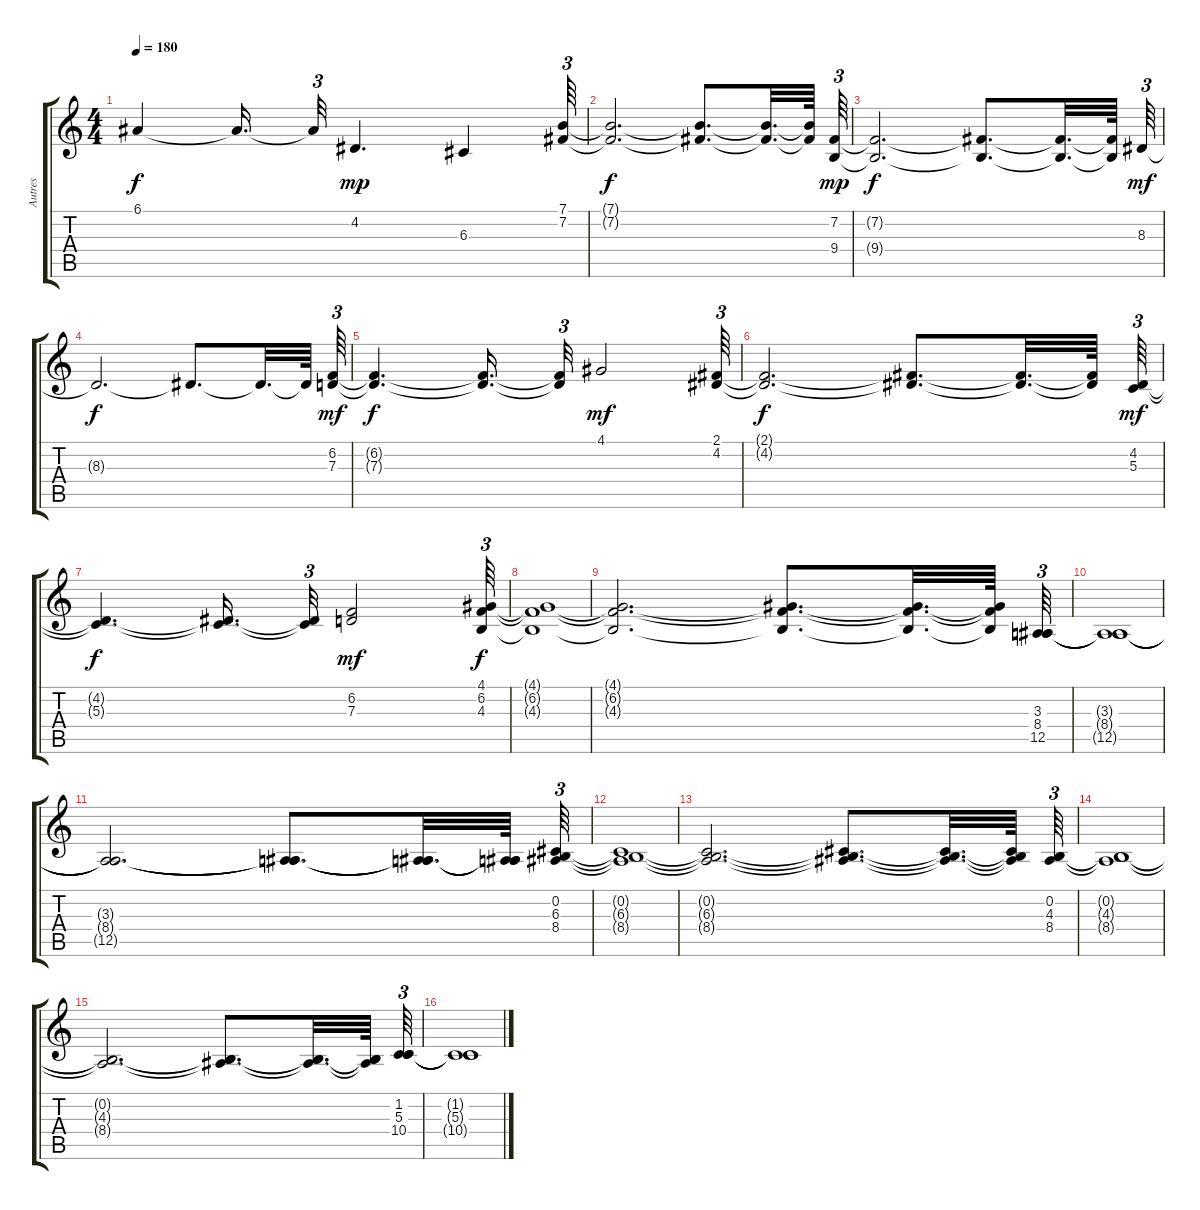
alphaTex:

\track ("Autres" "Autres") {instrument stringensemble1}
\staff {score tabs}
\tuning (E4 B3 G3 D3 A2 E2) {hide}
\ts (4 4)
\tempo 180
\clef g2
\ks c
6.1{t}.4{dy f} 6.1{t}.16{d} 6.1{t}.32{tu (3 2)} 4.2.4{d dy mp} 6.3.4 (7.1 7.2).64{tu (3 2)} |
(7.1{t} 7.2{t}).2{d dy f} (7.1{t} 7.2{t}).8{d} (7.1{t} 7.2{t}).32{d} (7.1{t} 7.2{t}).64 (7.2 9.4).64{tu (3 2) dy mp} |
(7.2{t} 9.4{t}).2{d dy f} (7.2{t} 9.4{t}).8{d} (7.2{t} 9.4{t}).32{d} (7.2{t} 9.4{t}).64 8.3.64{tu (3 2) dy mf} |
8.3{t}.2{d dy f} 8.3{t}.8{d} 8.3{t}.32{d} 8.3{t}.64 (6.2 7.3).64{tu (3 2) dy mf} |
(6.2{t} 7.3{t}).4{d dy f} (6.2{t} 7.3{t}).16{d} (6.2{t} 7.3{t}).32{tu (3 2)} 4.1.2{dy mf} (2.1 4.2).64{tu (3 2)} |
(2.1{t} 4.2{t}).2{d dy f} (2.1{t} 4.2{t}).8{d} (2.1{t} 4.2{t}).32{d} (2.1{t} 4.2{t}).64 (4.2 5.3).64{tu (3 2) dy mf} |
(4.2{t} 5.3{t}).4{d dy f} (4.2{t} 5.3{t}).16{d} (4.2{t} 5.3{t}).32{tu (3 2)} (6.2 7.3).2{dy mf} (4.1 6.2 4.3).64{tu (3 2) dy f balance 12} |
(4.1{t} 6.2{t} 4.3{t}).1 |
(4.1{t} 6.2{t} 4.3{t}).2{d} (4.1{t} 6.2{t} 4.3{t}).8{d} (4.1{t} 6.2{t} 4.3{t}).32{d} (4.1{t} 6.2{t} 4.3{t}).64 (3.3 8.4 12.5).64{tu (3 2)} |
(3.3{t} 8.4{t} 12.5{t}).1 |
(3.3{t} 8.4{t} 12.5{t}).2{d} (3.3{t} 8.4{t} 12.5{t}).8{d} (3.3{t} 8.4{t} 12.5{t}).32{d} (3.3{t} 8.4{t} 12.5{t}).64 (0.2 6.3 8.4).64{tu (3 2)} |
(0.2{t} 6.3{t} 8.4{t}).1 |
(0.2{t} 6.3{t} 8.4{t}).2{d} (0.2{t} 6.3{t} 8.4{t}).8{d} (0.2{t} 6.3{t} 8.4{t}).32{d} (0.2{t} 6.3{t} 8.4{t}).64 (0.2 4.3 8.4).64{tu (3 2)} |
(0.2{t} 4.3{t} 8.4{t}).1 |
(0.2{t} 4.3{t} 8.4{t}).2{d} (0.2{t} 4.3{t} 8.4{t}).8{d} (0.2{t} 4.3{t} 8.4{t}).32{d} (0.2{t} 4.3{t} 8.4{t}).64 (1.2 5.3 10.4).64{tu (3 2)} |
(1.2{t} 5.3{t} 10.4{t}).1
